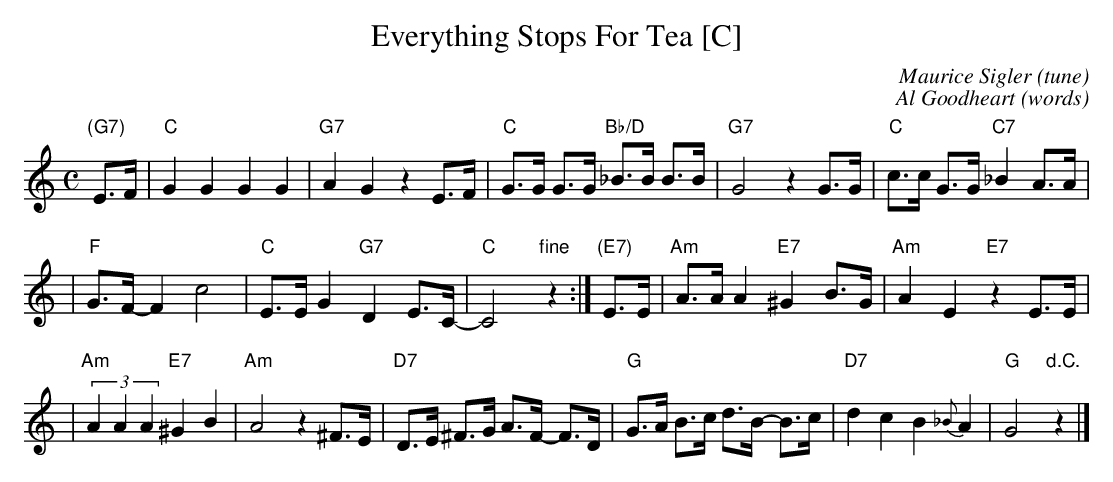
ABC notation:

X:1
T: Everything Stops For Tea [C]
C: Maurice Sigler (tune)
C: Al Goodheart (words)
M: C
L: 1/8
K: C
"(G7)"E>F \
| "C"G2 G2 G2 G2 \
| "G7"A2 G2 z2 E>F \
| "C"G>G G>G "Bb/D"_B>B B>B \
| "G7"G4 z2 G>G \
| "C"c>c G>G "C7"_B2 A>A |
| "F"G>F- F2 c4 \
| "C"E>E G2 "G7"D2 E>C- \
| "C"C4 "fine"z2 :| "(E7)"E>E \
| "Am"A>A A2 "E7"^G2 B>G \
| "Am"A2 E2 "E7"z2 E>E |
| "Am"(3A2A2A2 "E7"^G2 B2 \
| "Am"A4 z2 ^F>E \
| "D7"D>E ^F>G A>F- F>D \
| "G"G>A B>c d>B- B>c \
| "D7"d2 c2 B2{_B} A2 \
| "G"G4 "d.C."z2 |]
